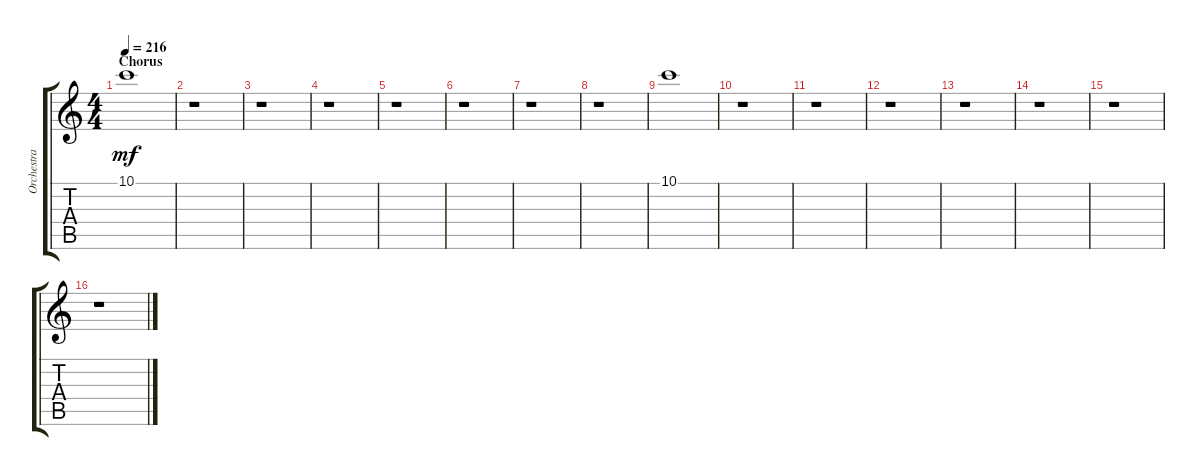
\track ("Orchestra Hit" "Orchestra ") {instrument electricguitarclean}
\staff {score tabs}
\tuning (D4 A3 F3 C3 G2 C2) {hide}
\ts (4 4)
\section ("" "Chorus")
\tempo 216
\clef g2
\ks aminor
10.1.1{dy mf} |
r.1 |
r.1 |
r.1 |
r.1 |
r.1 |
r.1 |
r.1 |
10.1.1 |
r.1 |
r.1 |
r.1 |
r.1 |
r.1 |
r.1 |
r.1
